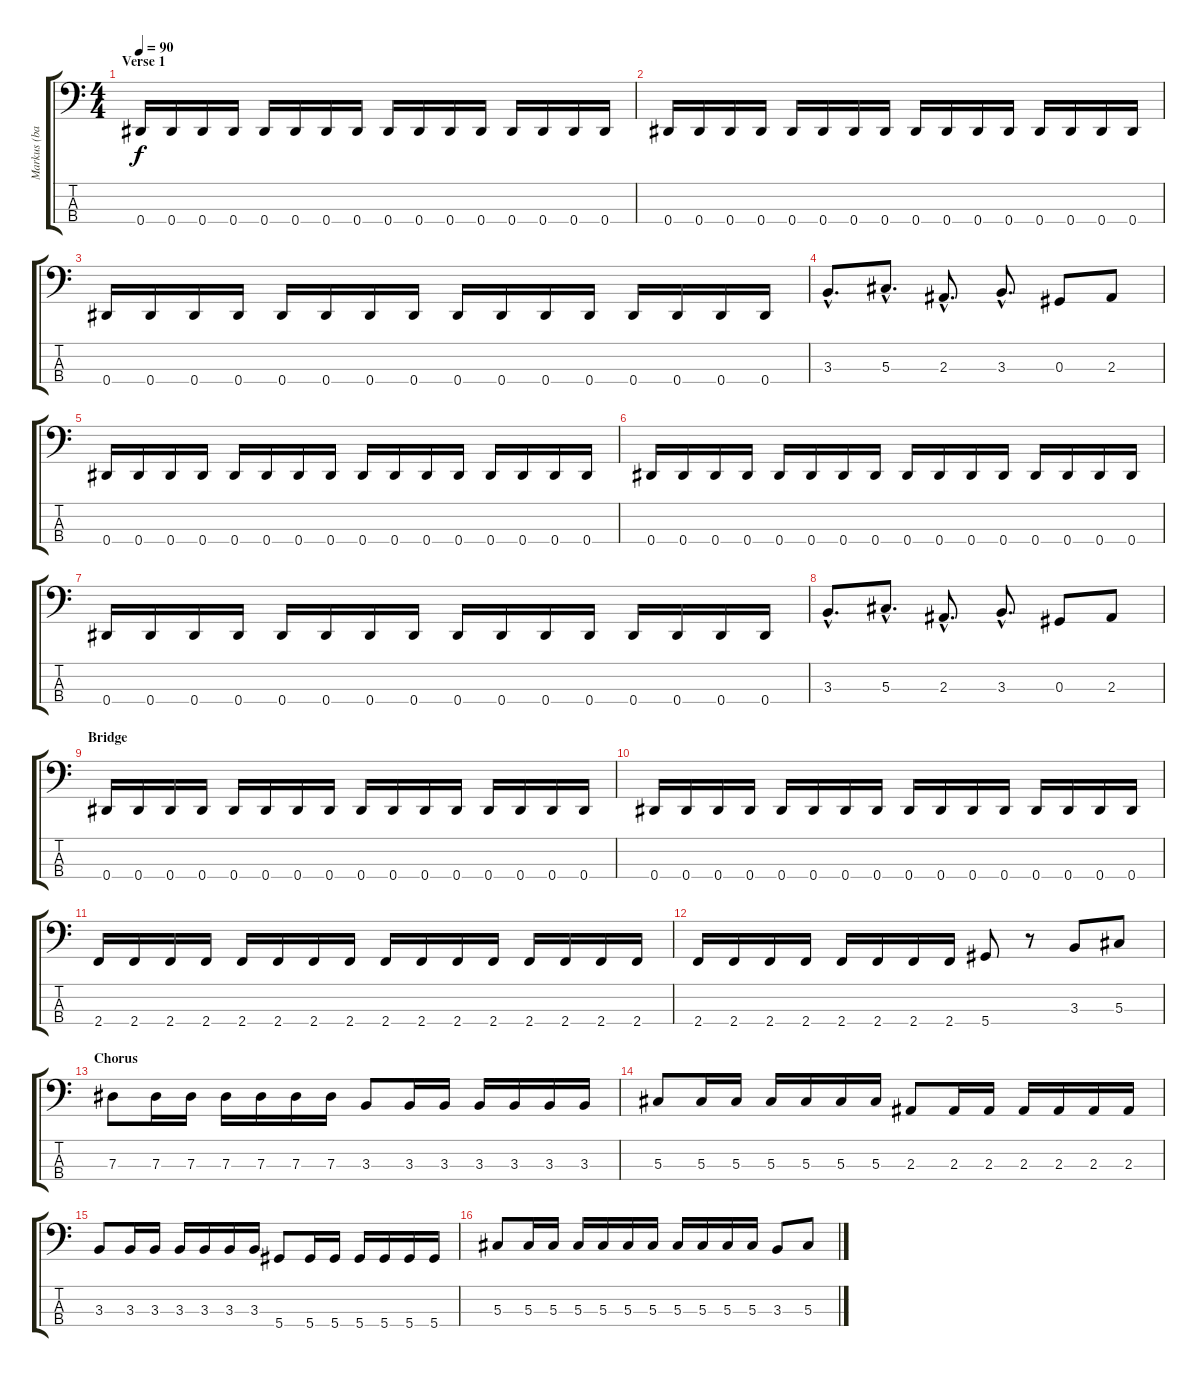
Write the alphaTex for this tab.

\track ("Markus (bass)" "Markus (ba") {instrument electricbassfinger}
\staff {score tabs}
\tuning (Gb2 Db2 Ab1 Eb1) {hide}
\ts (4 4)
\section ("" "Verse 1")
\tempo 90
\clef f4
\ks c
0.4.16{dy f} 0.4.16 0.4.16 0.4.16 0.4.16 0.4.16 0.4.16 0.4.16 0.4.16 0.4.16 0.4.16 0.4.16 0.4.16 0.4.16 0.4.16 0.4.16 |
0.4.16 0.4.16 0.4.16 0.4.16 0.4.16 0.4.16 0.4.16 0.4.16 0.4.16 0.4.16 0.4.16 0.4.16 0.4.16 0.4.16 0.4.16 0.4.16 |
0.4.16 0.4.16 0.4.16 0.4.16 0.4.16 0.4.16 0.4.16 0.4.16 0.4.16 0.4.16 0.4.16 0.4.16 0.4.16 0.4.16 0.4.16 0.4.16 |
3.3{hac}.8{d} 5.3{hac}.8{d} 2.3{hac}.8{d} 3.3{hac}.8{d} 0.3.8 2.3.8 |
0.4.16 0.4.16 0.4.16 0.4.16 0.4.16 0.4.16 0.4.16 0.4.16 0.4.16 0.4.16 0.4.16 0.4.16 0.4.16 0.4.16 0.4.16 0.4.16 |
0.4.16 0.4.16 0.4.16 0.4.16 0.4.16 0.4.16 0.4.16 0.4.16 0.4.16 0.4.16 0.4.16 0.4.16 0.4.16 0.4.16 0.4.16 0.4.16 |
0.4.16 0.4.16 0.4.16 0.4.16 0.4.16 0.4.16 0.4.16 0.4.16 0.4.16 0.4.16 0.4.16 0.4.16 0.4.16 0.4.16 0.4.16 0.4.16 |
3.3{hac}.8{d} 5.3{hac}.8{d} 2.3{hac}.8{d} 3.3{hac}.8{d} 0.3.8 2.3.8 |
\section ("" "Bridge")
0.4.16 0.4.16 0.4.16 0.4.16 0.4.16 0.4.16 0.4.16 0.4.16 0.4.16 0.4.16 0.4.16 0.4.16 0.4.16 0.4.16 0.4.16 0.4.16 |
0.4.16 0.4.16 0.4.16 0.4.16 0.4.16 0.4.16 0.4.16 0.4.16 0.4.16 0.4.16 0.4.16 0.4.16 0.4.16 0.4.16 0.4.16 0.4.16 |
2.4.16 2.4.16 2.4.16 2.4.16 2.4.16 2.4.16 2.4.16 2.4.16 2.4.16 2.4.16 2.4.16 2.4.16 2.4.16 2.4.16 2.4.16 2.4.16 |
2.4.16 2.4.16 2.4.16 2.4.16 2.4.16 2.4.16 2.4.16 2.4.16 5.4.8 r.8 3.3.8 5.3.8 |
\section ("" "Chorus")
7.3.8 7.3.16 7.3.16 7.3.16 7.3.16 7.3.16 7.3.16 3.3.8 3.3.16 3.3.16 3.3.16 3.3.16 3.3.16 3.3.16 |
5.3.8 5.3.16 5.3.16 5.3.16 5.3.16 5.3.16 5.3.16 2.3.8 2.3.16 2.3.16 2.3.16 2.3.16 2.3.16 2.3.16 |
3.3.8 3.3.16 3.3.16 3.3.16 3.3.16 3.3.16 3.3.16 5.4.8 5.4.16 5.4.16 5.4.16 5.4.16 5.4.16 5.4.16 |
5.3.8 5.3.16 5.3.16 5.3.16 5.3.16 5.3.16 5.3.16 5.3.16 5.3.16 5.3.16 5.3.16 3.3.8 5.3.8
